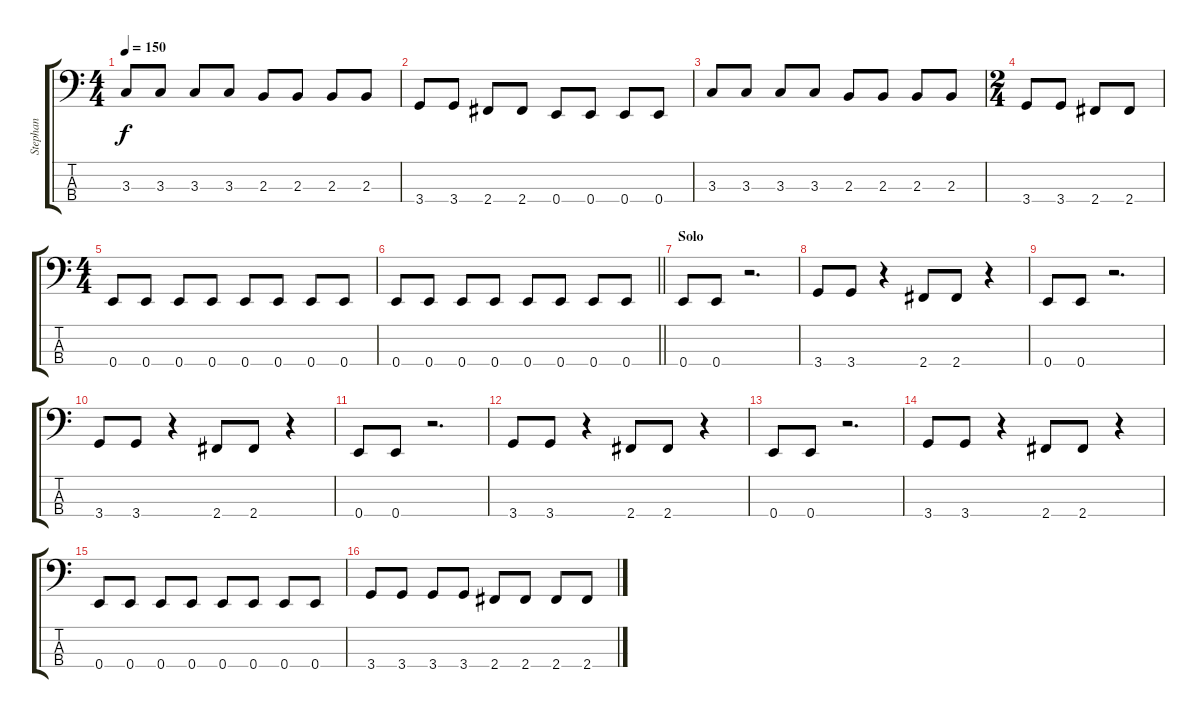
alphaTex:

\track ("Stephan" "Stephan") {instrument electricbasspick}
\staff {score tabs}
\tuning (G2 D2 A1 E1) {hide}
\ts (4 4)
\tempo 150
\clef f4
\ks c
3.3.8{dy f} 3.3.8 3.3.8 3.3.8 2.3.8 2.3.8 2.3.8 2.3.8 |
3.4.8 3.4.8 2.4.8 2.4.8 0.4.8 0.4.8 0.4.8 0.4.8 |
3.3.8 3.3.8 3.3.8 3.3.8 2.3.8 2.3.8 2.3.8 2.3.8 |
\ts (2 4)
3.4.8 3.4.8 2.4.8 2.4.8 |
\ts (4 4)
0.4.8 0.4.8 0.4.8 0.4.8 0.4.8 0.4.8 0.4.8 0.4.8 |
\barLineRight lightlight
0.4.8 0.4.8 0.4.8 0.4.8 0.4.8 0.4.8 0.4.8 0.4.8 |
\section ("" "Solo")
0.4.8 0.4.8 r.2{d} |
3.4.8 3.4.8 r.4 2.4.8 2.4.8 r.4 |
0.4.8 0.4.8 r.2{d} |
3.4.8 3.4.8 r.4 2.4.8 2.4.8 r.4 |
0.4.8 0.4.8 r.2{d} |
3.4.8 3.4.8 r.4 2.4.8 2.4.8 r.4 |
0.4.8 0.4.8 r.2{d} |
3.4.8 3.4.8 r.4 2.4.8 2.4.8 r.4 |
0.4.8 0.4.8 0.4.8 0.4.8 0.4.8 0.4.8 0.4.8 0.4.8 |
3.4.8 3.4.8 3.4.8 3.4.8 2.4.8 2.4.8 2.4.8 2.4.8
